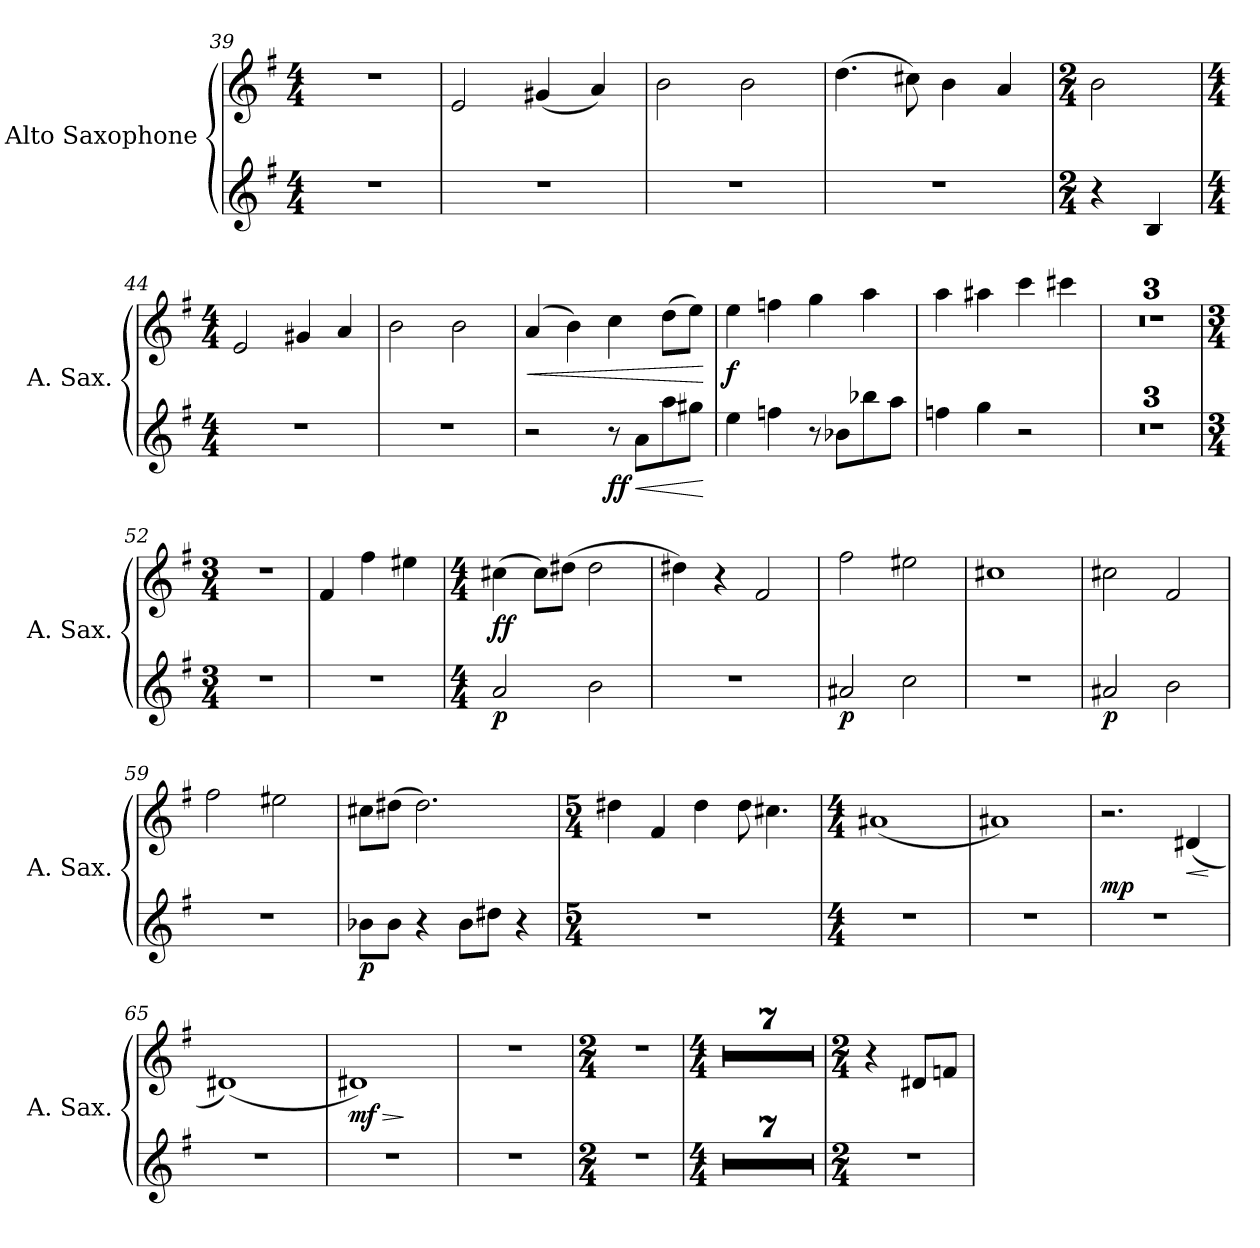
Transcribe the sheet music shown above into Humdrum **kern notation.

**kern	**dynam	**kern	**dynam
*part2	*part2	*part1	*part1
*staff2	*staff2	*staff1	*staff1
*I"Alto Saxophone	*	*I"Alto Saxophone	*
*I'A. Sax.	*	*I'A. Sax.	*
*clefG2	*	*clefG2	*
*ITrd5c9	*	*ITrd5c9	*
*k[b-e-]	*	*k[b-e-]	*
*M4/4	*	*M4/4	*
*MM70	*	*MM70	*
=39	=39	=39	=39
1r	.	1r	.
=40	=40	=40	=40
1r	.	2G/	.
.	.	(4Bn/	.
.	.	4c/)	.
=41	=41	=41	=41
1r	.	2d\	.
.	.	2d\	.
!!LO:LB:g=z
=42	=42	=42	=42
1r	.	(4.f\	.
.	.	8en\)	.
.	.	4d\	.
.	.	4c/	.
=43	=43	=43	=43
*M2/4	*	*M2/4	*
4r	.	2d\	.
4D/	.	.	.
=44	=44	=44	=44
*M4/4	*	*M4/4	*
1r	.	2G/	.
.	.	4Bn/	.
.	.	4c/	.
=45	=45	=45	=45
1r	.	2d\	.
.	.	2d\	.
=46	=46	=46	=46
!	!	!	!LO:HP:b
2r	.	(4c/	<
.	.	4d\)	.
!	!LO:DY:b	!	!
8r	ff	4e-\	.
!	!LO:HP:b	!	!
8c\L	<	.	.
8cc\	.	(8f\L	.
8bn\J	.	8g\J)	.
.	[	.	[
=47	=47	=47	=47
!	!	!	!LO:DY:b
4g\	.	4g\	f
4a-X\	.	4a-X\	.
8r	.	4b-\	.
8d-X\L	.	.	.
8dd-X\	.	4cc\	.
8cc\J	.	.	.
=48	=48	=48	=48
4a-X\	.	4cc\	.
4b-\	.	4cc#X\	.
2r	.	4ee-\	.
.	.	4een\	.
!!LO:LB:g=z
=49	=49	=49	=49
*	*	*MM83	*
1r	.	1r	.
=50	=50	=50	=50
1r	.	1r	.
=51	=51	=51	=51
1r	.	1r	.
=52	=52	=52	=52
*M3/4	*	*M3/4	*
2.r	.	2.r	.
=53	=53	=53	=53
2.r	.	4A/	.
.	.	4a\	.
.	.	4g#X\	.
=54	=54	=54	=54
*M4/4	*	*M4/4	*
*	*	*MM115	*
!	!LO:DY:b	!	!LO:DY:b
2c/	p	(4en\	ff
.	.	8e\L)	.
.	.	(8f#X\J	.
2d\	.	2f#\	.
=55	=55	=55	=55
1r	.	4f#X\)	.
.	.	4r	.
.	.	2A/	.
=56	=56	=56	=56
!	!LO:DY:b	!	!
2c#X/	p	2a\	.
2e-\	.	2g#X\	.
=57	=57	=57	=57
1r	.	1en	.
=58	=58	=58	=58
!	!LO:DY:b	!	!
2c#X/	p	2en\	.
2d\	.	2A/	.
=59	=59	=59	=59
1r	.	2a\	.
.	.	2g#X\	.
!!LO:LB:g=z
=60	=60	=60	=60
!	!LO:DY:b	!	!
8d-X\L	p	8en\L	.
8d-\J	.	(8f#X\J	.
4r	.	2.f#\)	.
8d-\L	.	.	.
8f#X\J	.	.	.
4r	.	.	.
=61	=61	=61	=61
*M5/4	*	*M5/4	*
4%5r	.	4f#X\	.
.	.	4A/	.
.	.	4f#\	.
.	.	8f#\	.
.	.	4.en\	.
=62	=62	=62	=62
*M4/4	*	*M4/4	*
1r	.	(1c#X	.
=63	=63	=63	=63
1r	.	1c#X)	.
=64	=64	=64	=64
!	!LO:DY:a	!	!
1r	mp	2.r	.
!	!	!	!LO:HP:b
.	.	(4F#X/	<
.	.	.	[
=65	=65	=65	=65
1r	.	(1F#X)	.
=66	=66	=66	=66
!	!	!	!LO:HP:b
!	!	!	!LO:DY:n=1:b
1r	.	1F#X)	> mf
.	.	.	]
=67	=67	=67	=67
1r	.	1r	.
=68	=68	=68	=68
*M2/4	*	*M2/4	*
2r	.	2r	.
=69	=69	=69	=69
*M4/4	*	*M4/4	*
1r	.	1r	.
!!LO:LB:g=z
=70	=70	=70	=70
1r	.	1r	.
=71	=71	=71	=71
1r	.	1r	.
=72	=72	=72	=72
1r	.	1r	.
=73	=73	=73	=73
1r	.	1r	.
=74	=74	=74	=74
1r	.	1r	.
=75	=75	=75	=75
1r	.	1r	.
=76	=76	=76	=76
*M2/4	*	*M2/4	*
2r	.	4r	.
.	.	8F#X/L	.
.	.	8A-X/J	.
=	=	=	=
*-	*-	*-	*-
